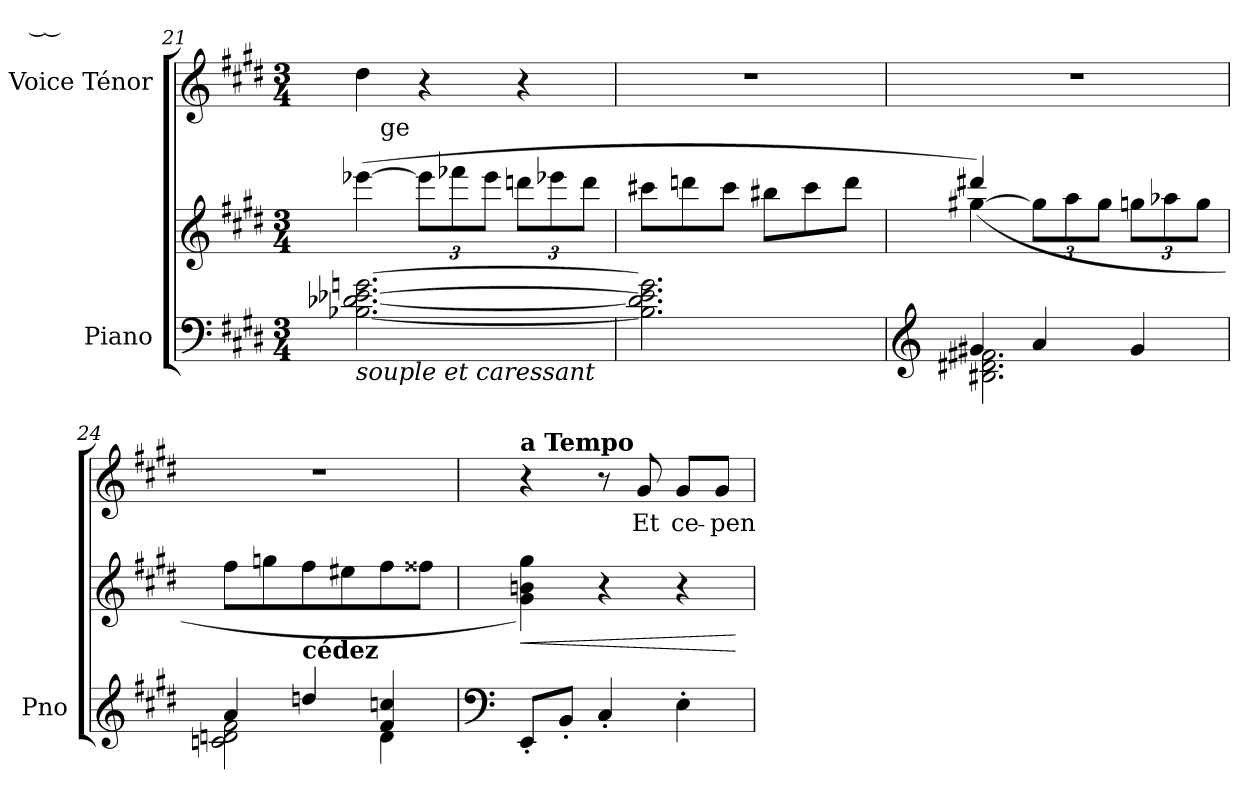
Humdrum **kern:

**kern	**kern	**dynam	**kern	**text
*part2	*part2	*part2	*part1	*part1
*staff3	*staff2	*staff2/3	*staff1	*staff1
*I"Piano	*	*	*I"Voice Ténor	*
*I'Pno	*	*	*	*
!!LO:LB:g=z
*clefF4	*clefG2	*	*clefG2	*
*k[f#c#g#d#]	*k[f#c#g#d#]	*	*k[f#c#g#d#]	*
*M3/4	*M3/4	*	*M3/4	*
=21	=21	=21	=21	=21
!LO:TX:b:i:t=souple et caressant	!	!	!	!
!	!	!	!	!LO:LY:b
[2.B-X\ [2.d-X\ [2.e-X\ [2.gn\	([4eee-X\	.	4dd#\	-_ ge
*	*Xbrackettup	*	*	*
.	12eee-\L]	.	4r	.
.	12fff-X\	.	.	.
.	12eee-\J	.	.	.
.	12dddn\L	.	4r	.
.	12eee-X\	.	.	.
.	12ddd\J	.	.	.
=22	=22	=22	=22	=22
2.B-\] 2.d-\] 2.e-\] 2.g\]	8ccc#X\L	.	2.r	.
.	8dddn\	.	.	.
.	8ccc#\J	.	.	.
.	8bb#X\L	.	.	.
.	8ccc#\	.	.	.
.	8ddd\J	.	.	.
=23	=23	=23	=23	=23
*clefG2	*	*	*	*
*^	*^	*	*	*
4g#X/	2.B#X\ 2.d#X\ 2.f#X\	[>4gg#X\	(>4ddd#X/)	.	2.r	.
4a/	.	12gg#\L]	2ryy	.	.	.
.	.	12aa\	.	.	.	.
.	.	12gg#\J	.	.	.	.
4g#/	.	12ggn\L	.	.	.	.
.	.	12aa-X\	.	.	.	.
.	.	12gg\J	.	.	.	.
*	*	*v	*v	*	*	*
=24	=24	=24	=24	=24	=24
4a/	2cn\ 2dn\ 2f#\	8ff#\L	.	2.r	.
.	.	8ggn\	.	.	.
!LO:TX:a:B:t=cédez	!	!	!	!	!
4ddn/	.	8ff#\	.	.	.
.	.	8ee#X\	.	.	.
4f#/ 4ccn/	4d\	8ff#\	.	.	.
.	.	8ff##X\J	.	.	.
*v	*v	*	*	*	*
=25	=25	=25	=25	=25
*clefF4	*	*	*	*
!	!	!	!LO:TX:a:B:t=a Tempo	!
!	!	!LO:HP:b	!	!
8EE'/L	4g#\ 4bn\ 4gg#\)	<	4r	.
8BB'/J	.	.	.	.
4C#'/	4r	.	8r	.
!	!	!	!	!LO:LY:b
.	.	.	8g#/	Et
!	!	!	!	!LO:LY:b
4E'\	4r	.	8g#/L	ce-
!	!	!	!	!LO:LY:b
.	.	.	8g#/J	-pen-
.	.	[	.	.
=	=	=	=	=
*-	*-	*-	*-	*-
